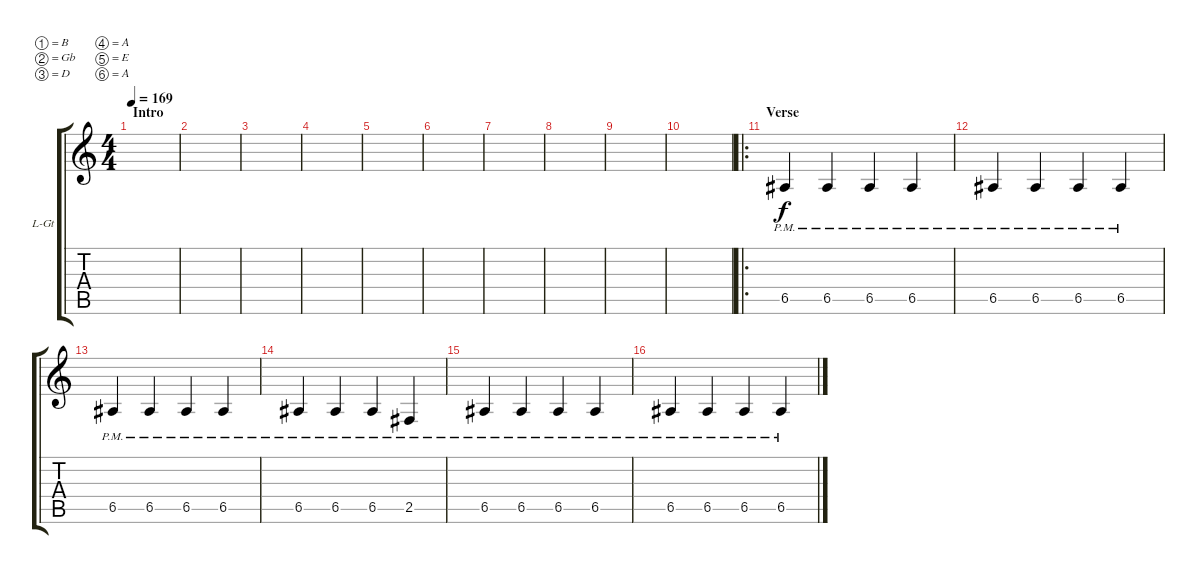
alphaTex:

\bracketExtendMode groupsimilarinstruments
\firstSystemTrackNameOrientation horizontal
\otherSystemsTrackNameOrientation horizontal
\track ("Left Guitar" "L-Gt") {instrument distortionguitar}
\staff {score tabs}
\tuning (B3 Gb3 D3 A2 E2 A1)
\ts (4 4)
\section ("" "Intro")
\tempo 169
\clef g2
\ks c
|
|
|
|
|
|
|
|
|
|
\ro
\section ("" "Verse")
6.5{pm}.4 6.5{pm}.4 6.5{pm}.4 6.5{pm}.4 |
6.5{pm}.4 6.5{pm}.4 6.5{pm}.4 6.5{pm}.4 |
6.5{pm}.4 6.5{pm}.4 6.5{pm}.4 6.5{pm}.4 |
6.5{pm}.4 6.5{pm}.4 6.5{pm}.4 2.5{pm}.4 |
6.5{pm}.4 6.5{pm}.4 6.5{pm}.4 6.5{pm}.4 |
6.5{pm}.4 6.5{pm}.4 6.5{pm}.4 6.5{pm}.4
